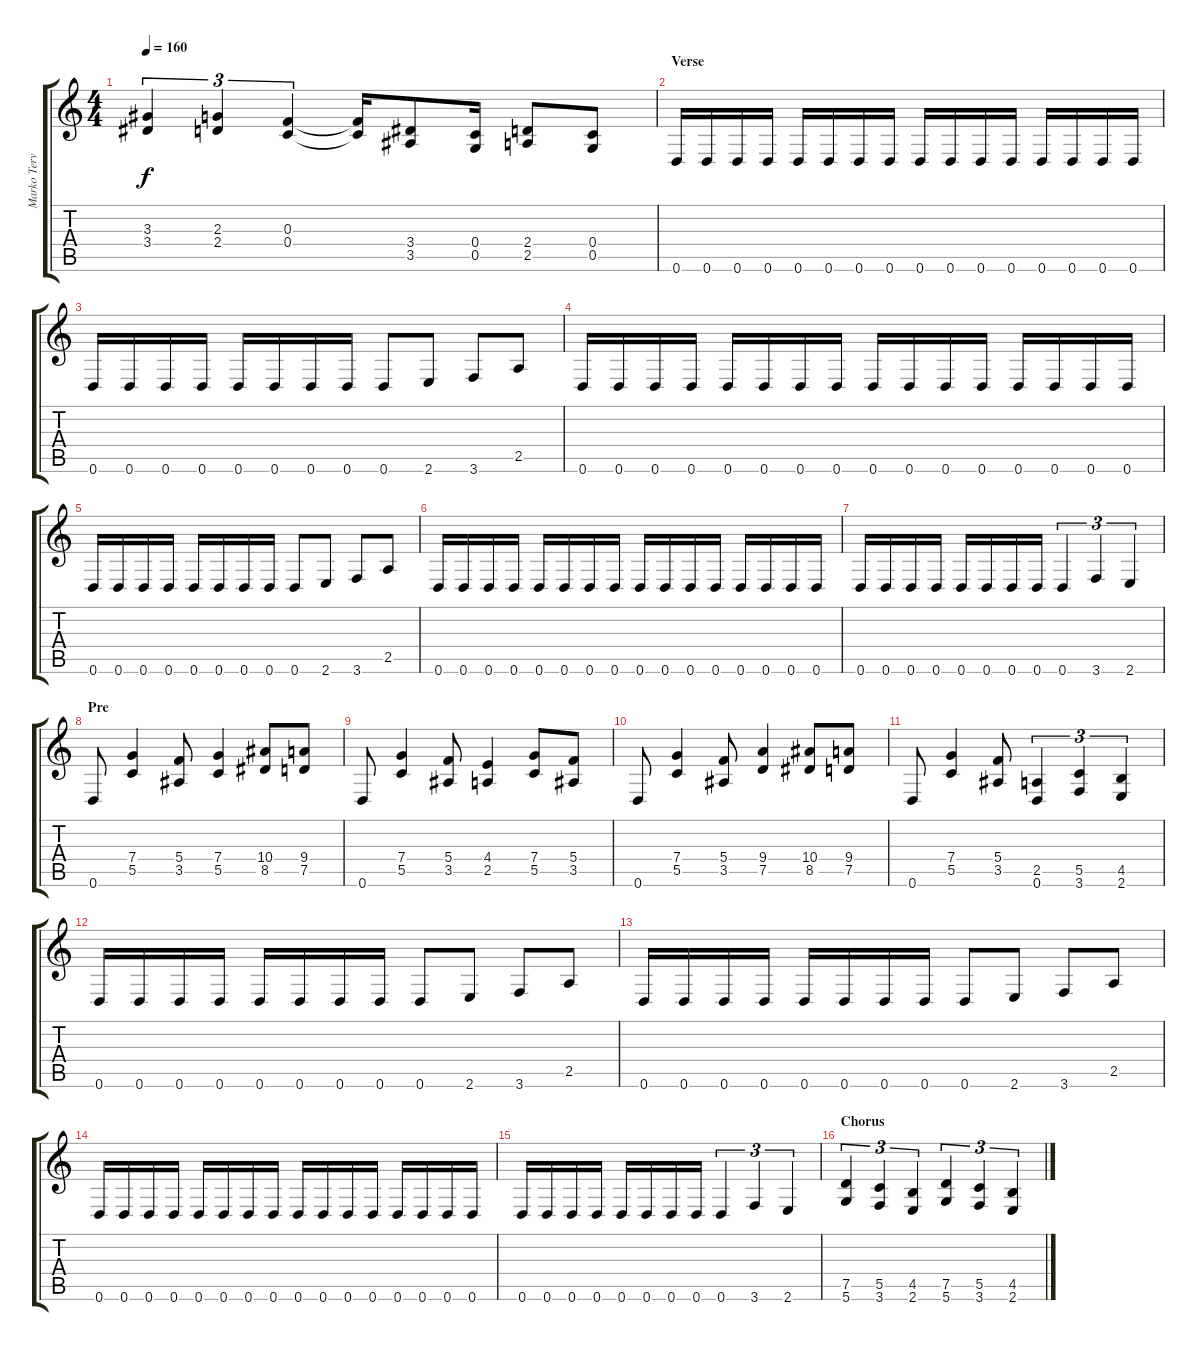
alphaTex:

\track ("Marko Tervonen" "Marko Terv") {instrument distortionguitar}
\staff {score tabs}
\tuning (D4 A3 F3 C3 G2 D2) {hide}
\ts (4 4)
\tempo 160
\clef g2
\ks c
(3.3 3.4).4{tu (3 2) dy f} (2.3 2.4).4{tu (3 2)} (0.3 0.4).4{tu (3 2)} (0.3{t} 0.4{t}).16 (3.4 3.5).8 (0.4 0.5).16 (2.4 2.5).8 (0.4 0.5).8 |
\section ("" "Verse")
0.6.16 0.6.16 0.6.16 0.6.16 0.6.16 0.6.16 0.6.16 0.6.16 0.6.16 0.6.16 0.6.16 0.6.16 0.6.16 0.6.16 0.6.16 0.6.16 |
0.6.16 0.6.16 0.6.16 0.6.16 0.6.16 0.6.16 0.6.16 0.6.16 0.6.8 2.6.8 3.6.8 2.5.8 |
0.6.16 0.6.16 0.6.16 0.6.16 0.6.16 0.6.16 0.6.16 0.6.16 0.6.16 0.6.16 0.6.16 0.6.16 0.6.16 0.6.16 0.6.16 0.6.16 |
0.6.16 0.6.16 0.6.16 0.6.16 0.6.16 0.6.16 0.6.16 0.6.16 0.6.8 2.6.8 3.6.8 2.5.8 |
0.6.16 0.6.16 0.6.16 0.6.16 0.6.16 0.6.16 0.6.16 0.6.16 0.6.16 0.6.16 0.6.16 0.6.16 0.6.16 0.6.16 0.6.16 0.6.16 |
0.6.16 0.6.16 0.6.16 0.6.16 0.6.16 0.6.16 0.6.16 0.6.16 0.6.4{tu (3 2)} 3.6.4{tu (3 2)} 2.6.4{tu (3 2)} |
\section ("" "Pre")
0.6.8 (7.4 5.5).4 (5.4 3.5).8 (7.4 5.5).4 (10.4 8.5).8 (9.4 7.5).8 |
0.6.8 (7.4 5.5).4 (5.4 3.5).8 (4.4 2.5).4 (7.4 5.5).8 (5.4 3.5).8 |
0.6.8 (7.4 5.5).4 (5.4 3.5).8 (9.4 7.5).4 (10.4 8.5).8 (9.4 7.5).8 |
0.6.8 (7.4 5.5).4 (5.4 3.5).8 (2.5 0.6).4{tu (3 2)} (5.5 3.6).4{tu (3 2)} (4.5 2.6).4{tu (3 2)} |
0.6.16 0.6.16 0.6.16 0.6.16 0.6.16 0.6.16 0.6.16 0.6.16 0.6.8 2.6.8 3.6.8 2.5.8 |
0.6.16 0.6.16 0.6.16 0.6.16 0.6.16 0.6.16 0.6.16 0.6.16 0.6.8 2.6.8 3.6.8 2.5.8 |
0.6.16 0.6.16 0.6.16 0.6.16 0.6.16 0.6.16 0.6.16 0.6.16 0.6.16 0.6.16 0.6.16 0.6.16 0.6.16 0.6.16 0.6.16 0.6.16 |
0.6.16 0.6.16 0.6.16 0.6.16 0.6.16 0.6.16 0.6.16 0.6.16 0.6.4{tu (3 2)} 3.6.4{tu (3 2)} 2.6.4{tu (3 2)} |
\section ("" "Chorus")
(7.5 5.6).4{tu (3 2)} (5.5 3.6).4{tu (3 2)} (4.5 2.6).4{tu (3 2)} (7.5 5.6).4{tu (3 2)} (5.5 3.6).4{tu (3 2)} (4.5 2.6).4{tu (3 2)}
